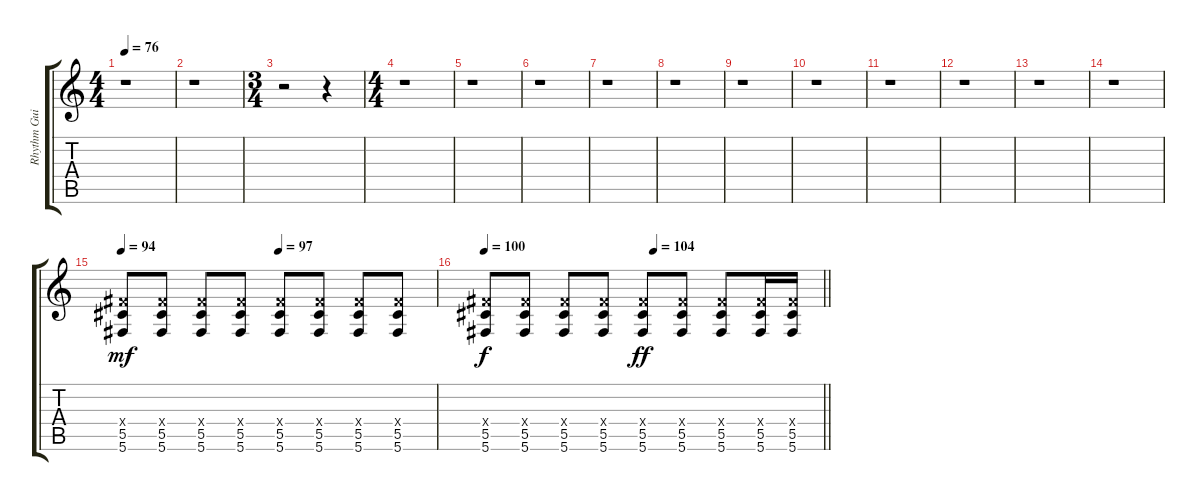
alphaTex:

\track ("Rhythm Guitar 2" "Rhythm Gui") {instrument distortionguitar}
\staff {score tabs}
\tuning (Eb4 Bb3 Gb3 Db3 Ab2 Db2) {hide}
\ts (4 4)
\tempo 76
\clef g2
\ks c
r.1{dy ff} |
r.1 |
\ts (3 4)
r.2 r.4 |
\ts (4 4)
r.1 |
r.1 |
r.1 |
r.1 |
r.1 |
r.1 |
r.1 |
r.1 |
r.1 |
r.1 |
r.1 |
\tempo 94
\tempo (97 0.5)
(5.4{x} 5.5 5.6).8{dy mf} (5.4{x} 5.5 5.6).8 (5.4{x} 5.5 5.6).8 (5.4{x} 5.5 5.6).8 (5.4{x} 5.5 5.6).8 (5.4{x} 5.5 5.6).8 (5.4{x} 5.5 5.6).8 (5.4{x} 5.5 5.6).8 |
\tempo 100
\tempo (104 0.5)
\barLineRight lightlight
(5.4{x} 5.5 5.6).8{dy f} (5.4{x} 5.5 5.6).8 (5.4{x} 5.5 5.6).8 (5.4{x} 5.5 5.6).8 (5.4{x} 5.5 5.6).8{dy ff} (5.4{x} 5.5 5.6).8 (5.4{x} 5.5 5.6).8 (5.4{x} 5.5 5.6).16 (5.4{x} 5.5 5.6).16
